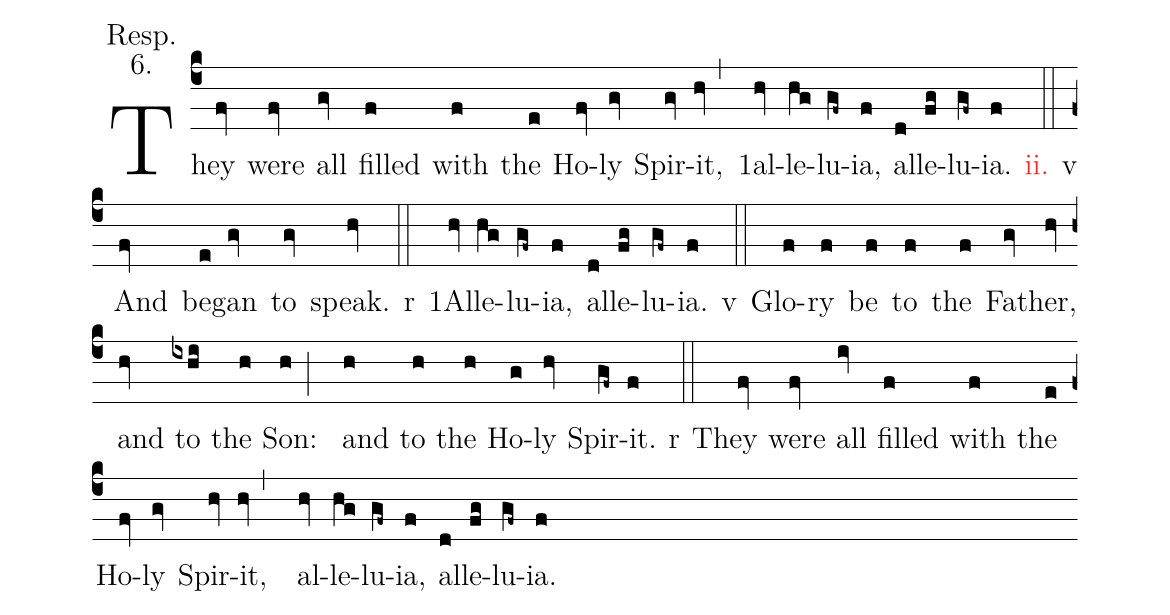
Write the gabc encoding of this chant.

annotation: Resp.;
annotation: 6.;
%%
(c4) They(fv) were(fv) all(gv) filled(f) with(f) the(e) Ho(fv)ly(gv) Spir(gv)it,(hv,) <sp>1</sp>al(hv)le(hg)lu(gf~)ia,(f) al(d)le(fg)lu(gf~)ia.(f) <c>ii.</c>

<sp>v</sp>(::) And(fv) be(e)gan(gv) to(gv) speak.(hv)

<sp>r</sp>(::) <sp>1</sp>Al(hv)le(hg)lu(gf~)ia,(f) al(d)le(fg)lu(gf~)ia.(f)

<sp>v</sp>(::) Glo(f)ry(f) be(f) to(f) the(f) Fa(gv)ther,(hv) and(hv) to(ixhi) the(h) Son:(h;) and(h) to(h) the(h) Ho(g)ly(hv) Spir(gf~)it.(f)

<sp>r</sp>(::) They(fv) were(fv) all(iv) filled(f) with(f) the(e) Ho(fv)ly(gv) Spir(hv)it,(hv,) al(hv)le(hg)lu(gf~)ia,(f) al(d)le(fg)lu(gf~)ia.(f)
